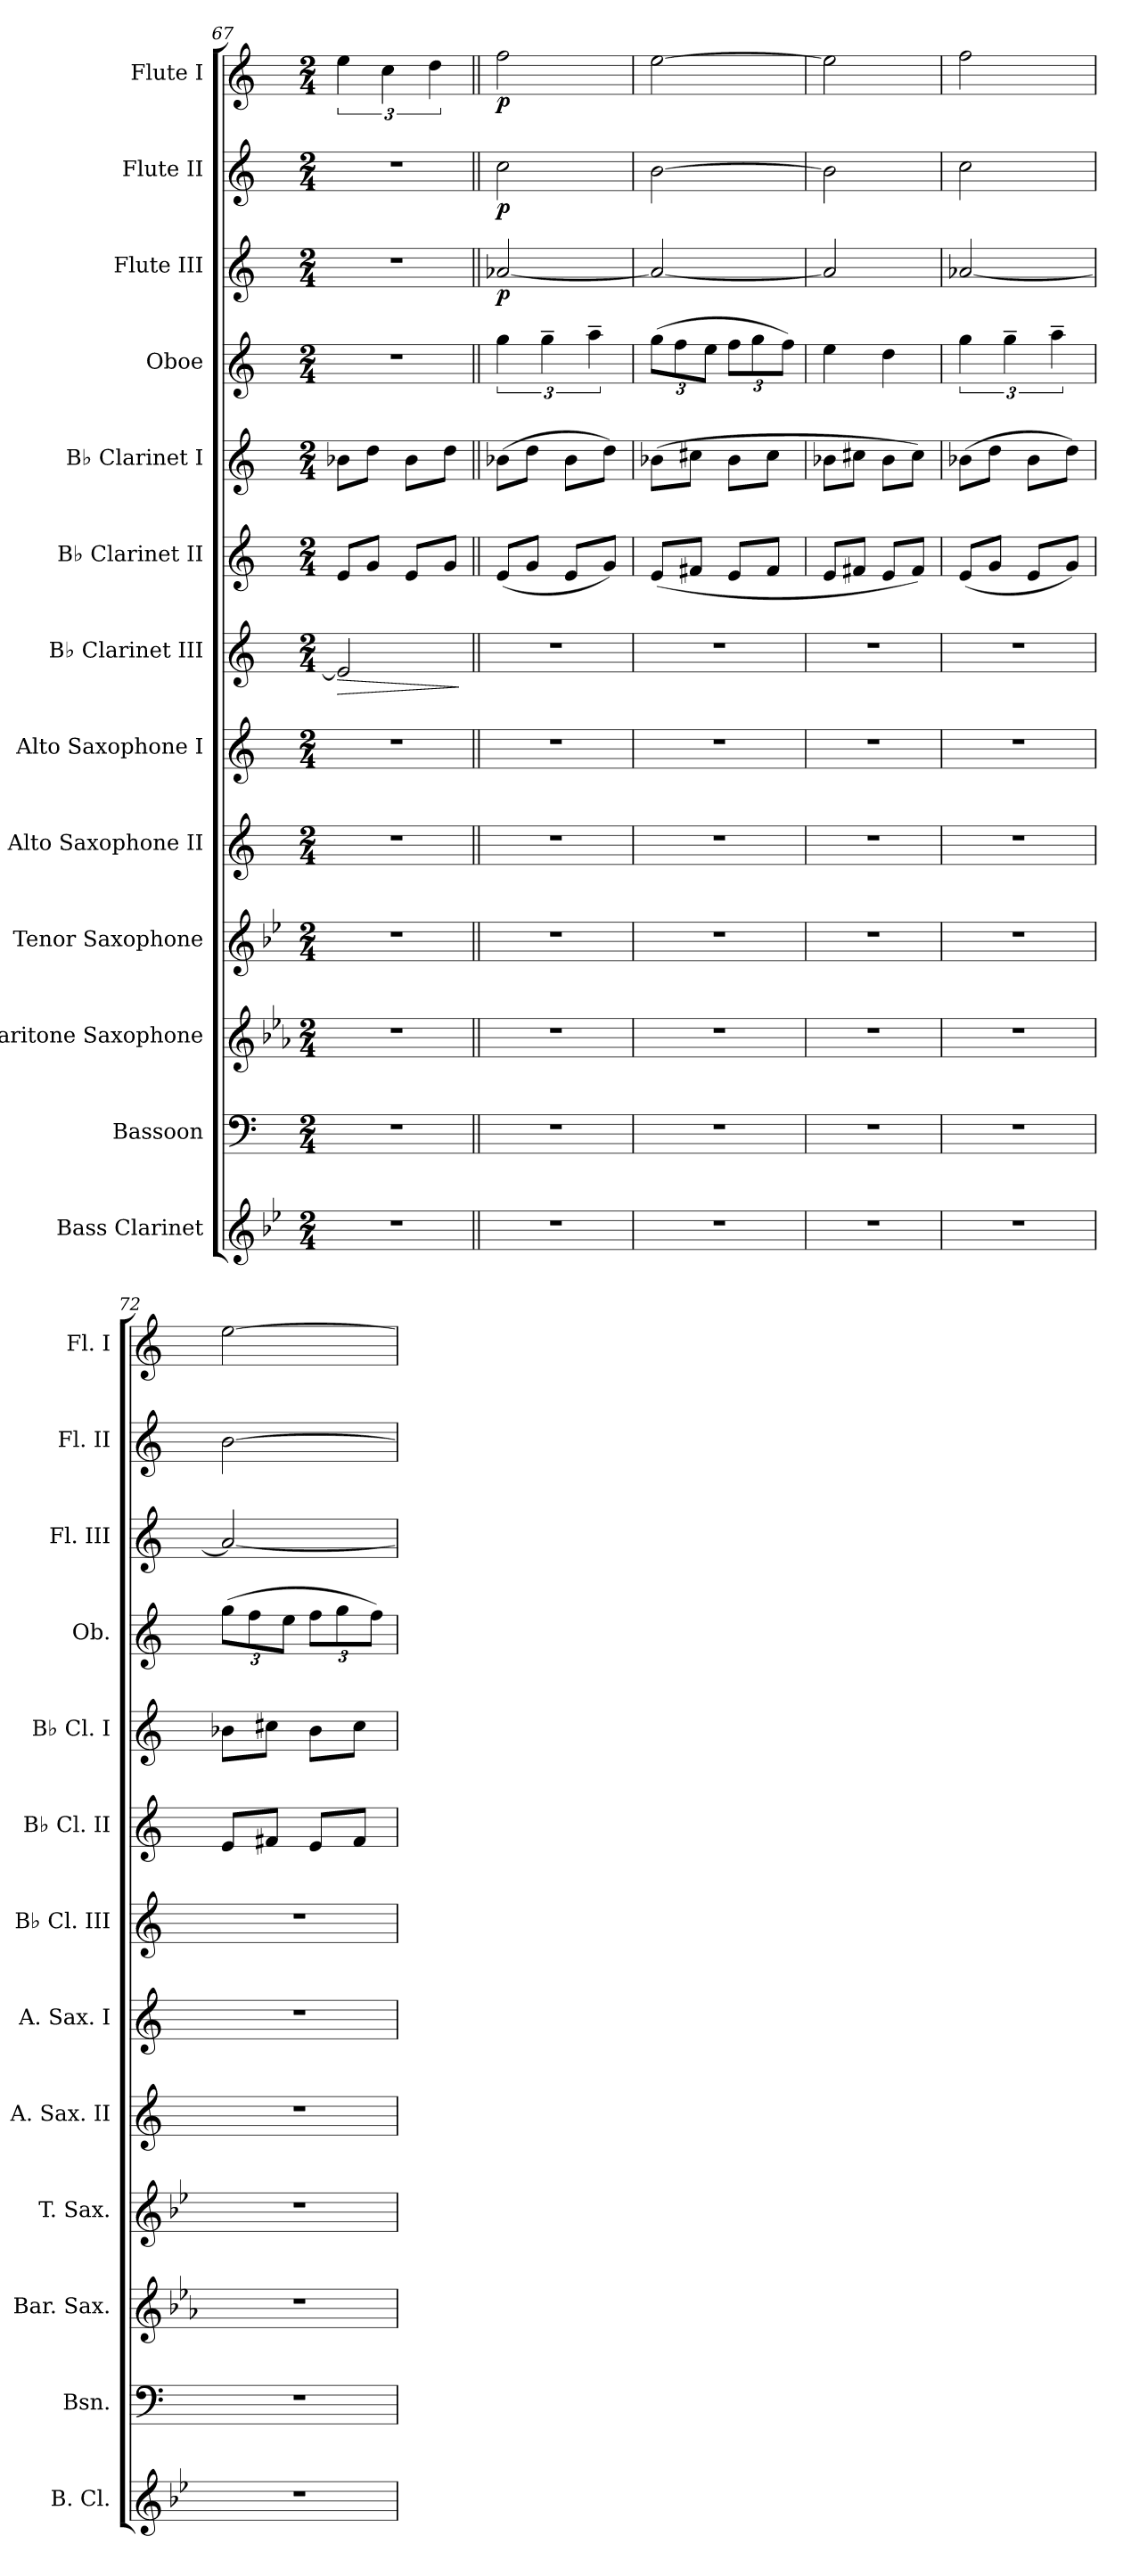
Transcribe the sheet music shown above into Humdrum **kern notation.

**kern	**kern	**kern	**kern	**kern	**kern	**kern	**dynam	**kern	**kern	**kern	**kern	**dynam	**kern	**dynam	**kern	**dynam
*part13	*part12	*part11	*part10	*part9	*part8	*part7	*part7	*part6	*part5	*part4	*part3	*part3	*part2	*part2	*part1	*part1
*staff13	*staff12	*staff11	*staff10	*staff9	*staff8	*staff7	*staff7	*staff6	*staff5	*staff4	*staff3	*staff3	*staff2	*staff2	*staff1	*staff1
*I"Bass Clarinet	*I"Bassoon	*I"Baritone Saxophone	*I"Tenor Saxophone	*I"Alto Saxophone II	*I"Alto Saxophone I	*I"B♭ Clarinet III	*	*I"B♭ Clarinet II	*I"B♭ Clarinet I	*I"Oboe	*I"Flute III	*	*I"Flute II	*	*I"Flute I	*
*I'B. Cl.	*I'Bsn.	*I'Bar. Sax.	*I'T. Sax.	*I'A. Sax. II	*I'A. Sax. I	*I'B♭ Cl. III	*	*I'B♭ Cl. II	*I'B♭ Cl. I	*I'Ob.	*I'Fl. III	*	*I'Fl. II	*	*I'Fl. I	*
*clefG2	*clefF4	*clefG2	*clefG2	*clefG2	*clefG2	*clefG2	*	*clefG2	*clefG2	*clefG2	*clefG2	*	*clefG2	*	*clefG2	*
*ITrd8c14	*	*ITrd12c21	*ITrd8c14	*ITrd5c9	*ITrd5c9	*ITrd1c2	*	*ITrd1c2	*ITrd1c2	*	*	*	*	*	*	*
*k[b-e-]	*k[]	*k[b-e-a-]	*k[b-e-]	*k[b-e-a-]	*k[b-e-a-]	*k[b-e-]	*	*k[b-e-]	*k[b-e-]	*k[]	*k[]	*	*k[]	*	*k[]	*
*M2/4	*M2/4	*M2/4	*M2/4	*M2/4	*M2/4	*M2/4	*	*M2/4	*M2/4	*M2/4	*M2/4	*	*M2/4	*	*M2/4	*
=67	=67	=67	=67	=67	=67	=67	=67	=67	=67	=67	=67	=67	=67	=67	=67	=67
!	!	!	!	!	!	!	!LO:HP:b	!	!	!	!	!	!	!	!	!
2r	2r	2r	2r	2r	2r	2d/]	>	8d/L	8a-X\L	2r	2r	.	2r	.	6ee\	.
.	.	.	.	.	.	.	.	8f/J	8cc\J	.	.	.	.	.	.	.
.	.	.	.	.	.	.	.	.	.	.	.	.	.	.	6cc\	.
.	.	.	.	.	.	.	.	8d/L	8a-\L	.	.	.	.	.	.	.
.	.	.	.	.	.	.	.	.	.	.	.	.	.	.	6dd\	.
.	.	.	.	.	.	.	.	8f/J	8cc\J	.	.	.	.	.	.	.
.	.	.	.	.	.	.	]	.	.	.	.	.	.	.	.	.
=68||	=68||	=68||	=68||	=68||	=68||	=68||	=68||	=68||	=68||	=68||	=68||	=68||	=68||	=68||	=68||	=68||
!	!	!	!	!	!	!	!	!	!	!	!	!LO:DY:b	!	!LO:DY:b	!	!LO:DY:b
2r	2r	2r	2r	2r	2r	2r	.	(<8d/L	(>8a-X\L	6gg\	[2a-X/	p	2cc\	p	2ff\	p
.	.	.	.	.	.	.	.	8f/J	8cc\J	.	.	.	.	.	.	.
.	.	.	.	.	.	.	.	.	.	6gg~\	.	.	.	.	.	.
.	.	.	.	.	.	.	.	8d/L	8a-\L	.	.	.	.	.	.	.
.	.	.	.	.	.	.	.	.	.	6aa~\	.	.	.	.	.	.
.	.	.	.	.	.	.	.	8f/J)	8cc\J)	.	.	.	.	.	.	.
=69	=69	=69	=69	=69	=69	=69	=69	=69	=69	=69	=69	=69	=69	=69	=69	=69
*	*	*	*	*	*	*	*	*	*	*Xbrackettup	*	*	*	*	*	*
2r	2r	2r	2r	2r	2r	2r	.	(>8d/L	(>8a-X\L	(>12gg\L	2a-/_	.	[2b\	.	[2ee\	.
.	.	.	.	.	.	.	.	.	.	12ff\	.	.	.	.	.	.
.	.	.	.	.	.	.	.	8en/J	8bn\J	.	.	.	.	.	.	.
.	.	.	.	.	.	.	.	.	.	12ee\J	.	.	.	.	.	.
.	.	.	.	.	.	.	.	8d/L	8a-\L	12ff\L	.	.	.	.	.	.
.	.	.	.	.	.	.	.	.	.	12gg\	.	.	.	.	.	.
.	.	.	.	.	.	.	.	8e/J	8b\J	.	.	.	.	.	.	.
.	.	.	.	.	.	.	.	.	.	12ff\J)	.	.	.	.	.	.
=70	=70	=70	=70	=70	=70	=70	=70	=70	=70	=70	=70	=70	=70	=70	=70	=70
2r	2r	2r	2r	2r	2r	2r	.	8d/L	8a-X\L	4ee\	2a-/]	.	2b\]	.	2ee\]	.
.	.	.	.	.	.	.	.	8en/J	8bn\J	.	.	.	.	.	.	.
.	.	.	.	.	.	.	.	8d/L	8a-\L	4dd\	.	.	.	.	.	.
.	.	.	.	.	.	.	.	8e/J)	8b\J)	.	.	.	.	.	.	.
=71	=71	=71	=71	=71	=71	=71	=71	=71	=71	=71	=71	=71	=71	=71	=71	=71
*	*	*	*	*	*	*	*	*	*	*brackettup	*	*	*	*	*	*
2r	2r	2r	2r	2r	2r	2r	.	(<8d/L	(>8a-X\L	6gg\	[2a-X/	.	2cc\	.	2ff\	.
.	.	.	.	.	.	.	.	8f/J	8cc\J	.	.	.	.	.	.	.
.	.	.	.	.	.	.	.	.	.	6gg~\	.	.	.	.	.	.
.	.	.	.	.	.	.	.	8d/L	8a-\L	.	.	.	.	.	.	.
.	.	.	.	.	.	.	.	.	.	6aa~\	.	.	.	.	.	.
.	.	.	.	.	.	.	.	8f/J)	8cc\J)	.	.	.	.	.	.	.
=72	=72	=72	=72	=72	=72	=72	=72	=72	=72	=72	=72	=72	=72	=72	=72	=72
*	*	*	*	*	*	*	*	*	*	*Xbrackettup	*	*	*	*	*	*
2r	2r	2r	2r	2r	2r	2r	.	8d/L	8a-X\L	(>12gg\L	2a-/_	.	[2b\	.	[2ee\	.
.	.	.	.	.	.	.	.	.	.	12ff\	.	.	.	.	.	.
.	.	.	.	.	.	.	.	8en/J	8bn\J	.	.	.	.	.	.	.
.	.	.	.	.	.	.	.	.	.	12ee\J	.	.	.	.	.	.
.	.	.	.	.	.	.	.	8d/L	8a-\L	12ff\L	.	.	.	.	.	.
.	.	.	.	.	.	.	.	.	.	12gg\	.	.	.	.	.	.
.	.	.	.	.	.	.	.	8e/J	8b\J	.	.	.	.	.	.	.
.	.	.	.	.	.	.	.	.	.	12ff\J)	.	.	.	.	.	.
=	=	=	=	=	=	=	=	=	=	=	=	=	=	=	=	=
*-	*-	*-	*-	*-	*-	*-	*-	*-	*-	*-	*-	*-	*-	*-	*-	*-
